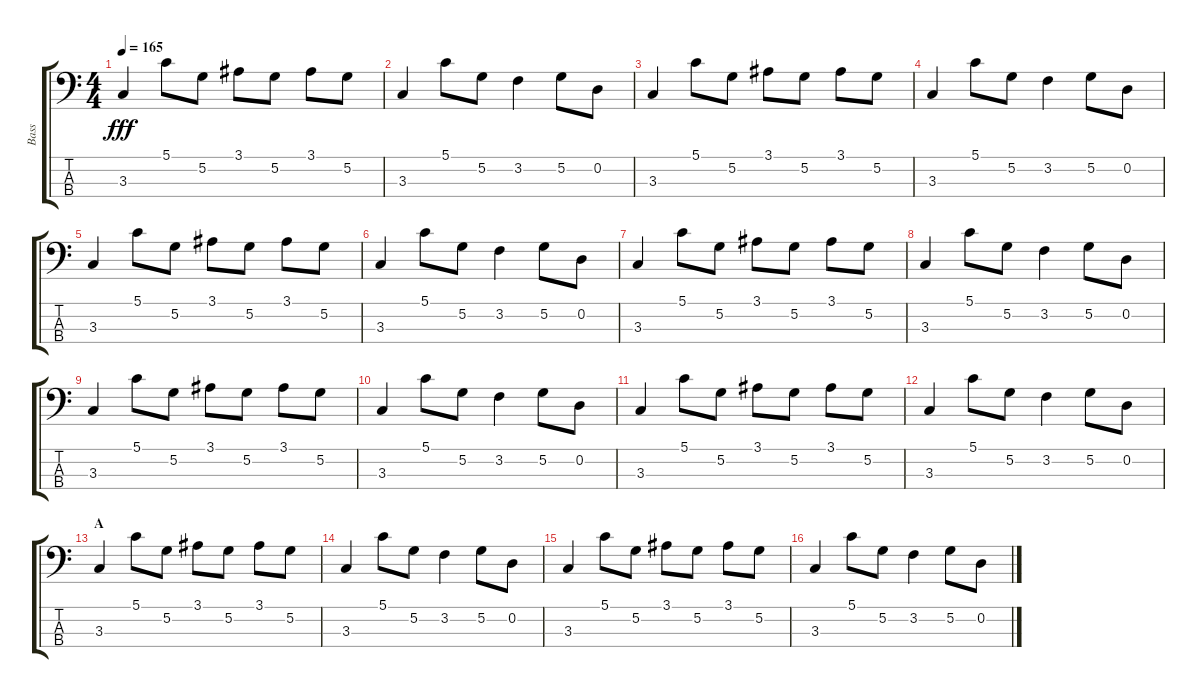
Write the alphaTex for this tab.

\track ("Bass" "Bass") {instrument electricguitarmuted}
\staff {score tabs}
\tuning (G2 D2 A1 E1) {hide}
\ts (4 4)
\tempo 165
\clef f4
\ks c
3.3.4{dy fff instrument electricguitarmuted} 5.1.8 5.2.8 3.1.8 5.2.8 3.1.8 5.2.8 |
3.3.4 5.1.8 5.2.8 3.2.4 5.2.8 0.2.8 |
3.3.4 5.1.8 5.2.8 3.1.8 5.2.8 3.1.8 5.2.8 |
3.3.4 5.1.8 5.2.8 3.2.4 5.2.8 0.2.8 |
3.3.4 5.1.8 5.2.8 3.1.8 5.2.8 3.1.8 5.2.8 |
3.3.4 5.1.8 5.2.8 3.2.4 5.2.8 0.2.8 |
3.3.4 5.1.8 5.2.8 3.1.8 5.2.8 3.1.8 5.2.8 |
3.3.4 5.1.8 5.2.8 3.2.4 5.2.8 0.2.8 |
3.3.4 5.1.8 5.2.8 3.1.8 5.2.8 3.1.8 5.2.8 |
3.3.4 5.1.8 5.2.8 3.2.4 5.2.8 0.2.8 |
3.3.4 5.1.8 5.2.8 3.1.8 5.2.8 3.1.8 5.2.8 |
3.3.4 5.1.8 5.2.8 3.2.4 5.2.8 0.2.8 |
\section ("" "A")
3.3.4 5.1.8 5.2.8 3.1.8 5.2.8 3.1.8 5.2.8 |
3.3.4 5.1.8 5.2.8 3.2.4 5.2.8 0.2.8 |
3.3.4 5.1.8 5.2.8 3.1.8 5.2.8 3.1.8 5.2.8 |
3.3.4 5.1.8 5.2.8 3.2.4 5.2.8 0.2.8
